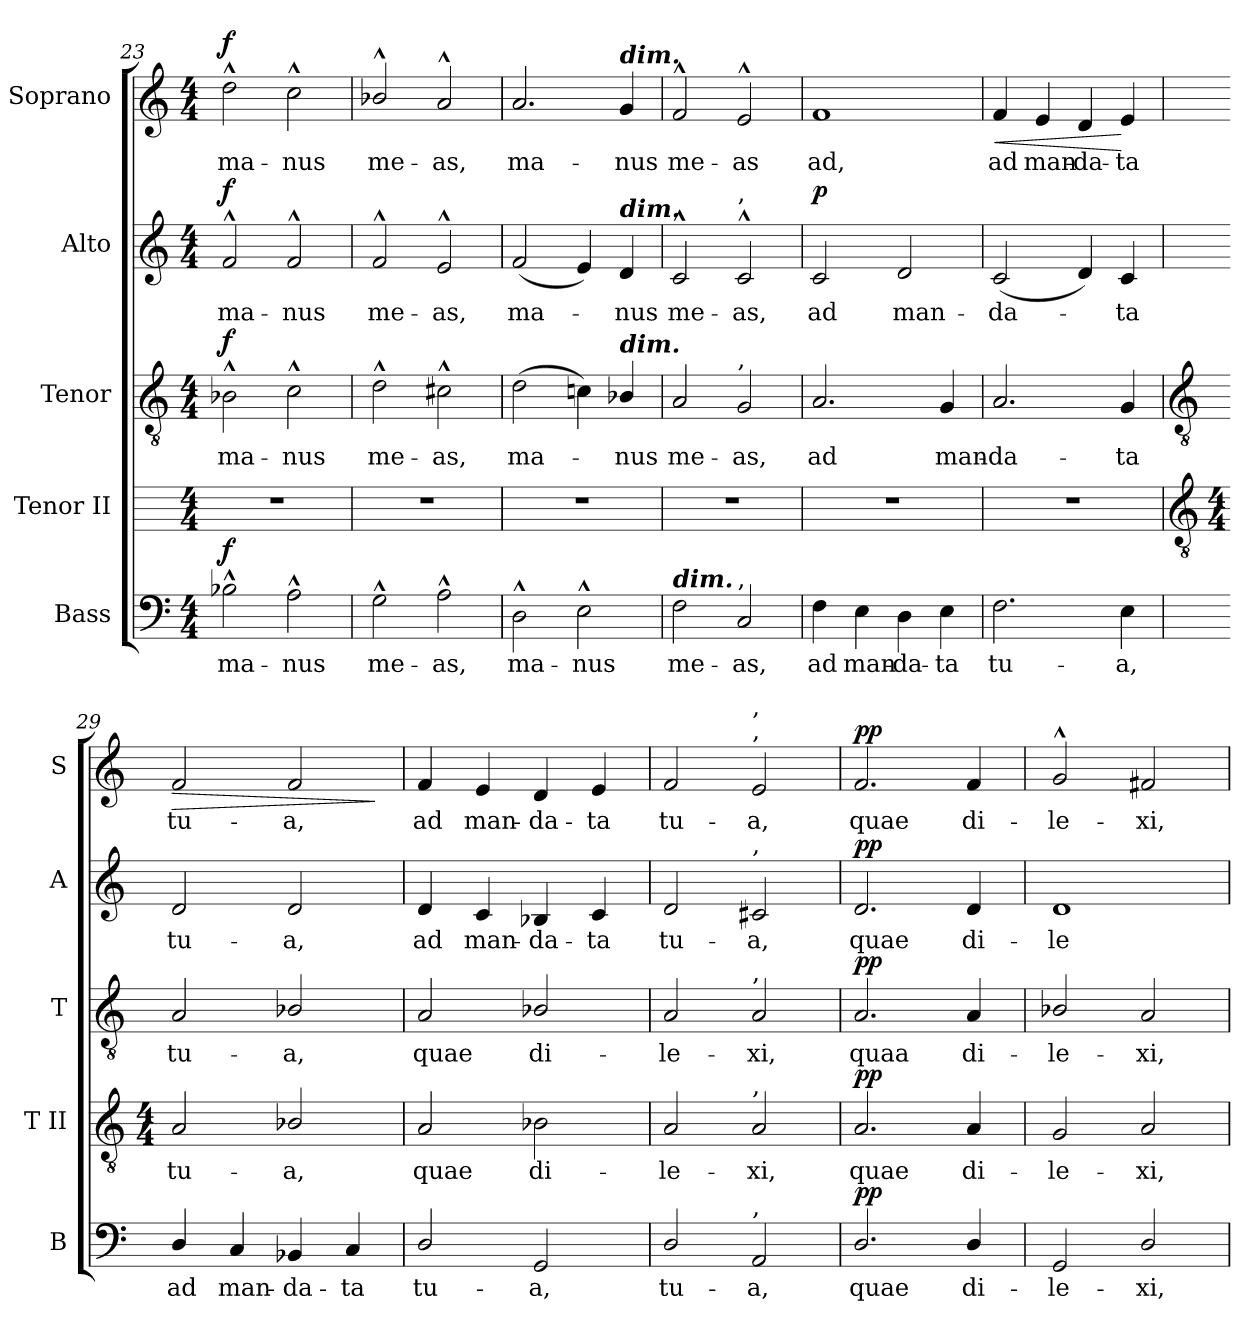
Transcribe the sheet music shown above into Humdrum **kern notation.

**kern	**text	**dynam	**kern	**text	**dynam	**kern	**text	**dynam	**kern	**text	**dynam	**kern	**text	**dynam
*part5	*part5	*part5	*part4	*part4	*part4	*part3	*part3	*part3	*part2	*part2	*part2	*part1	*part1	*part1
*staff5	*staff5	*staff5	*staff4	*staff4	*staff4	*staff3	*staff3	*staff3	*staff2	*staff2	*staff2	*staff1	*staff1	*staff1
*I"Bass	*	*	*I"Tenor II	*	*	*I"Tenor	*	*	*I"Alto	*	*	*I"Soprano	*	*
*I'B	*	*	*I'T II	*	*	*I'T	*	*	*I'A	*	*	*I'S	*	*
*clefF4	*	*	*	*	*	*clefGv2	*	*	*clefG2	*	*	*clefG2	*	*
*k[]	*	*	*	*	*	*k[]	*	*	*k[]	*	*	*k[]	*	*
*C:	*	*	*	*	*	*C:	*	*	*C:	*	*	*C:	*	*
*M4/4	*	*	*M4/4	*	*	*M4/4	*	*	*M4/4	*	*	*M4/4	*	*
=23	=23	=23	=23	=23	=23	=23	=23	=23	=23	=23	=23	=23	=23	=23
!	!LO:LY:b	!LO:DY:b	!	!	!	!	!LO:LY:b	!LO:DY:b	!	!LO:LY:b	!LO:DY:b	!	!LO:LY:b	!LO:DY:b
2B-X^^	ma-	f	1r	.	.	2B-X^^	ma-	f	2f^^	ma-	f	2dd^^	ma-	f
!	!LO:LY:b	!	!	!	!	!	!LO:LY:b	!	!	!LO:LY:b	!	!	!LO:LY:b	!
2A^^	-nus	.	.	.	.	2c^^	-nus	.	2f^^	-nus	.	2cc^^	-nus	.
=24	=24	=24	=24	=24	=24	=24	=24	=24	=24	=24	=24	=24	=24	=24
!	!LO:LY:b	!	!	!	!	!	!LO:LY:b	!	!	!LO:LY:b	!	!	!LO:LY:b	!
2G^^	me-	.	1r	.	.	2d^^	me-	.	2f^^	me-	.	2b-X^^/	me-	.
!	!LO:LY:b	!	!	!	!	!	!LO:LY:b	!	!	!LO:LY:b	!	!	!LO:LY:b	!
2A^^	-as,	.	.	.	.	2c#X^^	-as,	.	2e^^	-as,	.	2a^^	-as,	.
=25	=25	=25	=25	=25	=25	=25	=25	=25	=25	=25	=25	=25	=25	=25
!	!LO:LY:b	!	!	!	!	!	!LO:LY:b	!	!	!LO:LY:b	!	!	!LO:LY:b	!
2D^^	ma-	.	1r	.	.	(>2d	ma-	.	(<2f	ma-	.	2.a	ma-	.
!	!LO:LY:b	!	!	!	!	!	!	!	!	!	!	!	!	!
2E^^	-nus	.	.	.	.	4cn)	.	.	4e)	.	.	.	.	.
!	!	!	!	!	!	!	!	!	!	!	!	!LO:TX:a:Bi:t=dim.	!	!
!	!	!	!	!	!	!	!	!	!LO:TX:a:Bi:t=dim.	!	!	!	!	!
!	!	!	!	!	!	!LO:TX:a:Bi:t=dim.	!	!	!	!	!	!	!	!
!	!	!	!	!	!	!	!LO:LY:b	!	!	!LO:LY:b	!	!	!LO:LY:b	!
.	.	.	.	.	.	4B-X/	nus	.	4d	nus	.	4g	-nus	.
=26	=26	=26	=26	=26	=26	=26	=26	=26	=26	=26	=26	=26	=26	=26
!LO:TX:a:Bi:t=dim.	!	!	!	!	!	!	!	!	!	!	!	!	!	!
!	!LO:LY:b	!	!	!	!	!	!LO:LY:b	!	!	!LO:LY:b	!	!	!LO:LY:b	!
2F	me-	.	1r	.	.	2A	me-	.	2c^^	me-	.	2f^^	me-	.
!	!	!	!	!	!	!	!	!	!LO:TX:a:t=,	!	!	!	!	!
!	!	!	!	!	!	!LO:TX:a:t=,	!	!	!	!	!	!	!	!
!LO:TX:a:t=,	!	!	!	!	!	!	!	!	!	!	!	!	!	!
!	!LO:LY:b	!	!	!	!	!	!LO:LY:b	!	!	!LO:LY:b	!	!	!LO:LY:b	!
2C	-as,	.	.	.	.	2G	-as,	.	2c^^	-as,	.	2e^^	-as	.
=27	=27	=27	=27	=27	=27	=27	=27	=27	=27	=27	=27	=27	=27	=27
!	!LO:LY:b	!	!	!	!	!	!LO:LY:b	!	!	!LO:LY:b	!LO:DY:b	!	!LO:LY:b	!
4F	ad	.	1r	.	.	2.A	ad	.	2c	ad	p	1f	ad,	.
!	!LO:LY:b	!	!	!	!	!	!	!	!	!	!	!	!	!
4E	man-	.	.	.	.	.	.	.	.	.	.	.	.	.
!	!LO:LY:b	!	!	!	!	!	!	!	!	!LO:LY:b	!	!	!	!
4D	-da-	.	.	.	.	.	.	.	2d	man-	.	.	.	.
!	!LO:LY:b	!	!	!	!	!	!LO:LY:b	!	!	!	!	!	!	!
4E	-ta	.	.	.	.	4G	man-	.	.	.	.	.	.	.
=28	=28	=28	=28	=28	=28	=28	=28	=28	=28	=28	=28	=28	=28	=28
!	!LO:LY:b	!	!	!	!	!	!LO:LY:b	!	!	!LO:LY:b	!	!	!LO:LY:b	!LO:HP:b
2.F	tu-	.	1r	.	.	2.A	-da-	.	(<2c	-da-	.	4f	ad	<
!	!	!	!	!	!	!	!	!	!	!	!	!	!LO:LY:b	!
.	.	.	.	.	.	.	.	.	.	.	.	4e	man-	.
!	!	!	!	!	!	!	!	!	!	!	!	!	!LO:LY:b	!
.	.	.	.	.	.	.	.	.	4d)	.	.	4d	-da-	.
!	!LO:LY:b	!	!	!	!	!	!LO:LY:b	!	!	!LO:LY:b	!	!	!LO:LY:b	!
4E	-a,	.	.	.	.	4G	-ta	.	4c	ta	.	4e	-ta	[
!!LO:LB:g=z
=29	=29	=29	=29	=29	=29	=29	=29	=29	=29	=29	=29	=29	=29	=29
*	*	*	*clefGv2	*	*	*clefGv2	*	*	*	*	*	*	*	*
*	*	*	*k[]	*	*	*	*	*	*	*	*	*	*	*
*	*	*	*C:	*	*	*	*	*	*	*	*	*	*	*
*	*	*	*M4/4	*	*	*	*	*	*	*	*	*	*	*
!	!LO:LY:b	!	!	!LO:LY:b	!	!	!LO:LY:b	!	!	!LO:LY:b	!	!	!LO:LY:b	!LO:HP:b
4D/	ad	.	2A	tu-	.	2A	tu-	.	2d	tu-	.	2f	tu-	>
!	!LO:LY:b	!	!	!	!	!	!	!	!	!	!	!	!	!
4C	man-	.	.	.	.	.	.	.	.	.	.	.	.	.
!	!LO:LY:b	!	!	!LO:LY:b	!	!	!LO:LY:b	!	!	!LO:LY:b	!	!	!LO:LY:b	!
4BB-X	-da-	.	2B-X/	-a,	.	2B-X/	-a,	.	2d	-a,	.	2f	-a,	.
!	!LO:LY:b	!	!	!	!	!	!	!	!	!	!	!	!	!
4C	-ta	.	.	.	.	.	.	.	.	.	.	.	.	.
.	.	.	.	.	.	.	.	.	.	.	.	.	.	]
=30	=30	=30	=30	=30	=30	=30	=30	=30	=30	=30	=30	=30	=30	=30
!	!LO:LY:b	!	!	!LO:LY:b	!	!	!LO:LY:b	!	!	!LO:LY:b	!	!	!LO:LY:b	!
2D/	tu-	.	2A	quae	.	2A	quae	.	4d	ad	.	4f	ad	.
!	!	!	!	!	!	!	!	!	!	!LO:LY:b	!	!	!LO:LY:b	!
.	.	.	.	.	.	.	.	.	4c	man-	.	4e	man-	.
!	!LO:LY:b	!	!	!LO:LY:b	!	!	!LO:LY:b	!	!	!LO:LY:b	!	!	!LO:LY:b	!
2GG	-a,	.	2B-X	di-	.	2B-X/	di-	.	4B-X	-da-	.	4d	-da-	.
!	!	!	!	!	!	!	!	!	!	!LO:LY:b	!	!	!LO:LY:b	!
.	.	.	.	.	.	.	.	.	4c	-ta	.	4e	-ta	.
=31	=31	=31	=31	=31	=31	=31	=31	=31	=31	=31	=31	=31	=31	=31
!	!LO:LY:b	!	!	!LO:LY:b	!	!	!LO:LY:b	!	!	!LO:LY:b	!	!	!LO:LY:b	!
2D/	tu-	.	2A	-le-	.	2A	-le-	.	2d	tu-	.	2f	tu-	.
!	!	!	!	!	!	!	!	!	!	!	!	!LO:TX:a:t=,	!	!
!	!	!	!	!	!	!	!	!	!	!	!	!LO:TX:a:t=,	!	!
!	!	!	!	!	!	!	!	!	!LO:TX:a:t=,	!	!	!	!	!
!	!	!	!	!	!	!LO:TX:a:t=,	!	!	!	!	!	!	!	!
!	!	!	!LO:TX:a:t=,	!	!	!	!	!	!	!	!	!	!	!
!LO:TX:a:t=,	!	!	!	!	!	!	!	!	!	!	!	!	!	!
!	!LO:LY:b	!	!	!LO:LY:b	!	!	!LO:LY:b	!	!	!LO:LY:b	!	!	!LO:LY:b	!
2AA	-a,	.	2A	-xi,	.	2A	-xi,	.	2c#X	-a,	.	2e	-a,	.
=32	=32	=32	=32	=32	=32	=32	=32	=32	=32	=32	=32	=32	=32	=32
!	!LO:LY:b	!LO:DY:b	!	!LO:LY:b	!LO:DY:b	!	!LO:LY:b	!LO:DY:b	!	!LO:LY:b	!LO:DY:b	!	!LO:LY:b	!LO:DY:b
2.D/	quae	pp	2.A	quae	pp	2.A	quaa	pp	2.d	quae	pp	2.f	quae	pp
!	!LO:LY:b	!	!	!LO:LY:b	!	!	!LO:LY:b	!	!	!LO:LY:b	!	!	!LO:LY:b	!
4D/	di-	.	4A	di-	.	4A	di-	.	4d	di-	.	4f	di-	.
=33	=33	=33	=33	=33	=33	=33	=33	=33	=33	=33	=33	=33	=33	=33
!	!LO:LY:b	!	!	!LO:LY:b	!	!	!LO:LY:b	!	!	!LO:LY:b	!	!	!LO:LY:b	!
2GG	-le-	.	2G	-le-	.	2B-X/	-le-	.	1d	-le-	.	2g^^	-le-	.
!	!LO:LY:b	!	!	!LO:LY:b	!	!	!LO:LY:b	!	!	!	!	!	!LO:LY:b	!
2D/	-xi,	.	2A	-xi,	.	2A	-xi,	.	.	.	.	2f#X	-xi,	.
=	=	=	=	=	=	=	=	=	=	=	=	=	=	=
*-	*-	*-	*-	*-	*-	*-	*-	*-	*-	*-	*-	*-	*-	*-
